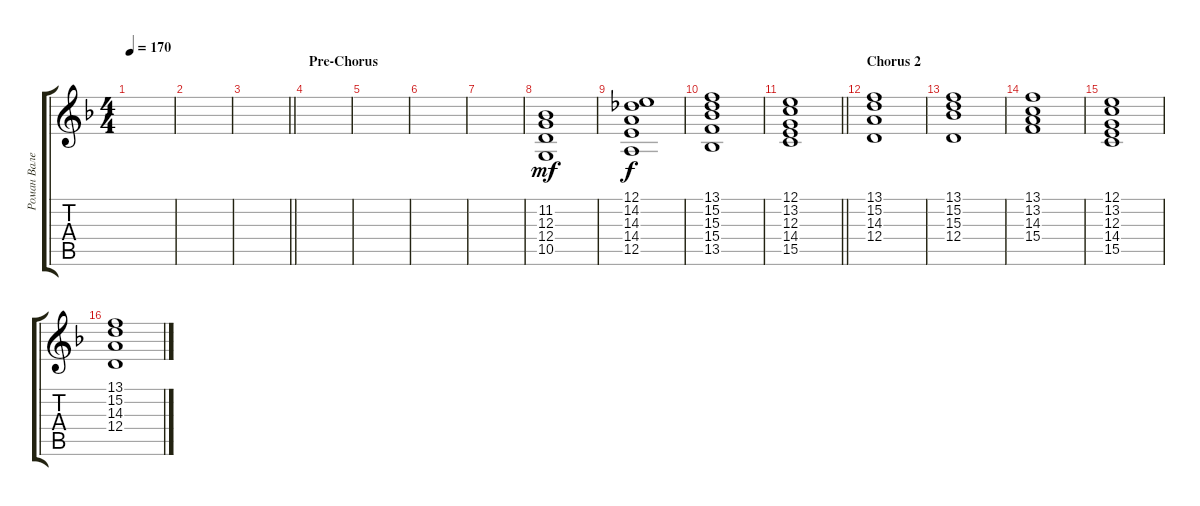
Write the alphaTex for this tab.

\track ("Роман Валерьев" "Роман Вале") {instrument stringensemble1}
\staff {score tabs}
\tuning (E4 B3 G3 D3 A2 E2) {hide}
\ts (4 4)
\tempo 170
\clef g2
\ks f
|
|
\barLineRight lightlight
|
\section ("" "Pre-Chorus")
|
|
|
|
(11.2 12.3 12.4 10.5).1{dy mf} |
(12.1 14.2 14.3 14.4 12.5).1{dy f} |
(13.1 15.2 15.3 15.4 13.5).1 |
\barLineRight lightlight
(12.1 13.2 12.3 14.4 15.5).1 |
\section ("" "Chorus 2")
(13.1 15.2 14.3 12.4).1 |
(13.1 15.2 15.3 12.4).1 |
(13.1 13.2 14.3 15.4).1 |
(12.1 13.2 12.3 14.4 15.5).1 |
(13.1 15.2 14.3 12.4).1
